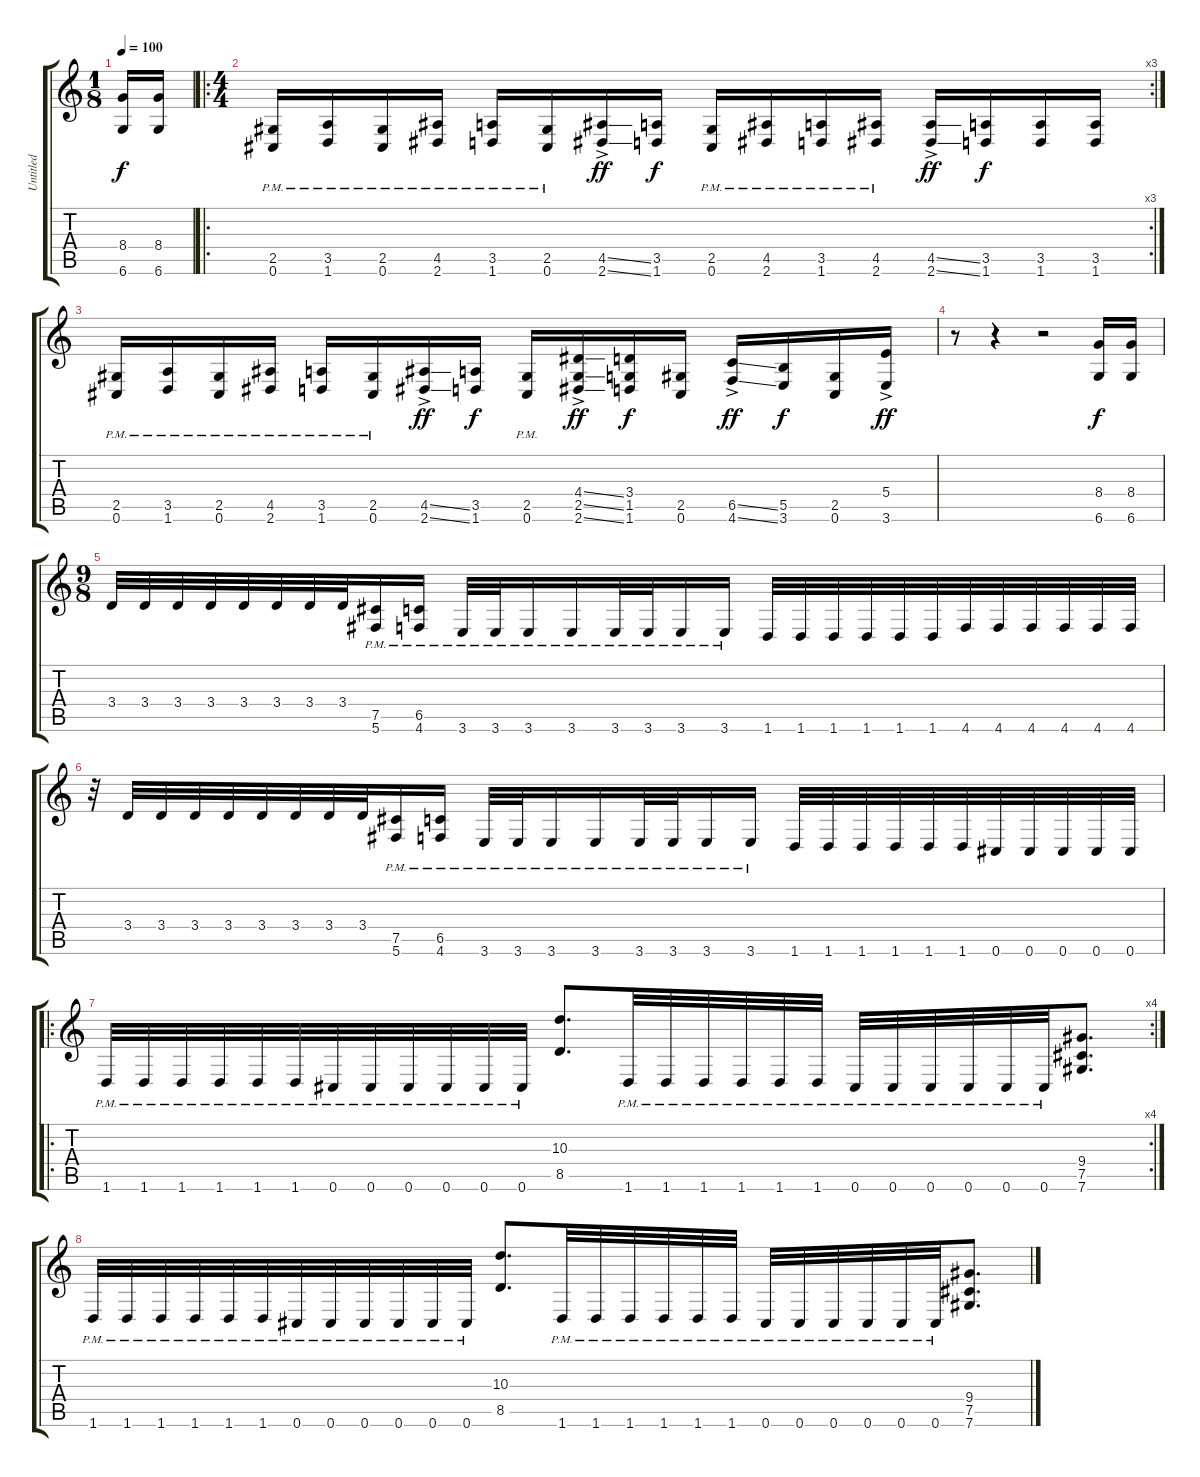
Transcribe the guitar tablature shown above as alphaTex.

\track ("Untitled" "Untitled") {instrument distortionguitar}
\staff {score tabs}
\tuning (Db4 Ab3 E3 B2 Gb2 Db2) {hide}
\ts (1 8)
\tempo 100
\clef g2
\ks c
(8.4 6.6).16{dy f} (8.4 6.6).16 |
\ro
\rc 3
\ts (4 4)
(2.5{pm} 0.6{pm}).16 (3.5{pm} 1.6{pm}).16 (2.5{pm} 0.6{pm}).16 (4.5{pm} 2.6{pm}).16 (3.5{pm} 1.6{pm}).16 (2.5{pm} 0.6{pm}).16 (4.5{ss ac} 2.6{ss ac}).16{dy ff} (3.5 1.6).16{dy f} (2.5{pm} 0.6{pm}).16 (4.5{pm} 2.6{pm}).16 (3.5{pm} 1.6{pm}).16 (4.5{pm} 2.6{pm}).16 (4.5{ss ac} 2.6{ss ac}).16{dy ff} (3.5 1.6).16{dy f} (3.5 1.6).16 (3.5 1.6).16 |
(2.5{pm} 0.6{pm}).16 (3.5{pm} 1.6{pm}).16 (2.5{pm} 0.6{pm}).16 (4.5{pm} 2.6{pm}).16 (3.5{pm} 1.6{pm}).16 (2.5{pm} 0.6{pm}).16 (4.5{ss ac} 2.6{ss ac}).16{dy ff} (3.5 1.6).16{dy f} (2.5{pm} 0.6{pm}).16 (4.4{ss ac} 2.5{ss ac} 2.6{ss ac}).16{dy ff} (3.4 1.5 1.6).16{dy f} (2.5 0.6).16 (6.5{ss ac} 4.6{ss ac}).16{dy ff} (5.5 3.6).16{dy f} (2.5 0.6).16 (5.4{ac} 3.6{ac}).16{dy ff} |
r.8 r.4 r.2 (8.4 6.6).16{dy f} (8.4 6.6).16 |
\ts (9 8)
3.4.32 3.4.32 3.4.32 3.4.32 3.4.32 3.4.32 3.4.32 3.4.32 (7.5{pm} 5.6{pm}).16 (6.5{pm} 4.6{pm}).16 3.6{pm}.32 3.6{pm}.32 3.6{pm}.16 3.6{pm}.16 3.6{pm}.32 3.6{pm}.32 3.6{pm}.16 3.6{pm}.16 1.6.32 1.6.32 1.6.32 1.6.32 1.6.32 1.6.32 4.6.32 4.6.32 4.6.32 4.6.32 4.6.32 4.6.32 |
r.32 3.4.32 3.4.32 3.4.32 3.4.32 3.4.32 3.4.32 3.4.32 3.4.32 (7.5{pm} 5.6{pm}).16 (6.5{pm} 4.6{pm}).16 3.6{pm}.32 3.6{pm}.32 3.6{pm}.16 3.6{pm}.16 3.6{pm}.32 3.6{pm}.32 3.6{pm}.16 3.6{pm}.16 1.6.32 1.6.32 1.6.32 1.6.32 1.6.32 1.6.32 0.6.32 0.6.32 0.6.32 0.6.32 0.6.32 |
\ro
\rc 4
1.6{pm}.32 1.6{pm}.32 1.6{pm}.32 1.6{pm}.32 1.6{pm}.32 1.6{pm}.32 0.6{pm}.32 0.6{pm}.32 0.6{pm}.32 0.6{pm}.32 0.6{pm}.32 0.6{pm}.32 (10.3 8.5).8{d} 1.6{pm}.32 1.6{pm}.32 1.6{pm}.32 1.6{pm}.32 1.6{pm}.32 1.6{pm}.32 0.6{pm}.32 0.6{pm}.32 0.6{pm}.32 0.6{pm}.32 0.6{pm}.32 0.6{pm}.32 (9.4 7.5 7.6).8{d} |
1.6{pm}.32 1.6{pm}.32 1.6{pm}.32 1.6{pm}.32 1.6{pm}.32 1.6{pm}.32 0.6{pm}.32 0.6{pm}.32 0.6{pm}.32 0.6{pm}.32 0.6{pm}.32 0.6{pm}.32 (10.3 8.5).8{d} 1.6{pm}.32 1.6{pm}.32 1.6{pm}.32 1.6{pm}.32 1.6{pm}.32 1.6{pm}.32 0.6{pm}.32 0.6{pm}.32 0.6{pm}.32 0.6{pm}.32 0.6{pm}.32 0.6{pm}.32 (9.4 7.5 7.6).8{d}
